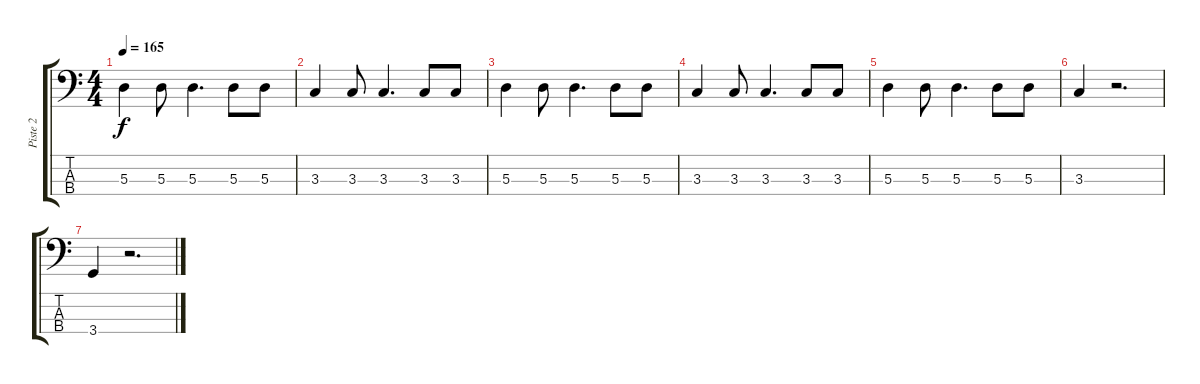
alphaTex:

\track ("Piste 2" "Piste 2") {instrument electricbasspick}
\staff {score tabs}
\tuning (G2 D2 A1 E1) {hide}
\ts (4 4)
\tempo 165
\clef f4
\ks c
5.3.4{dy f} 5.3.8 5.3.4{d} 5.3.8 5.3.8 |
3.3.4 3.3.8 3.3.4{d} 3.3.8 3.3.8 |
5.3.4 5.3.8 5.3.4{d} 5.3.8 5.3.8 |
3.3.4 3.3.8 3.3.4{d} 3.3.8 3.3.8 |
5.3.4 5.3.8 5.3.4{d} 5.3.8 5.3.8 |
3.3.4 r.2{d} |
3.4.4 r.2{d}
